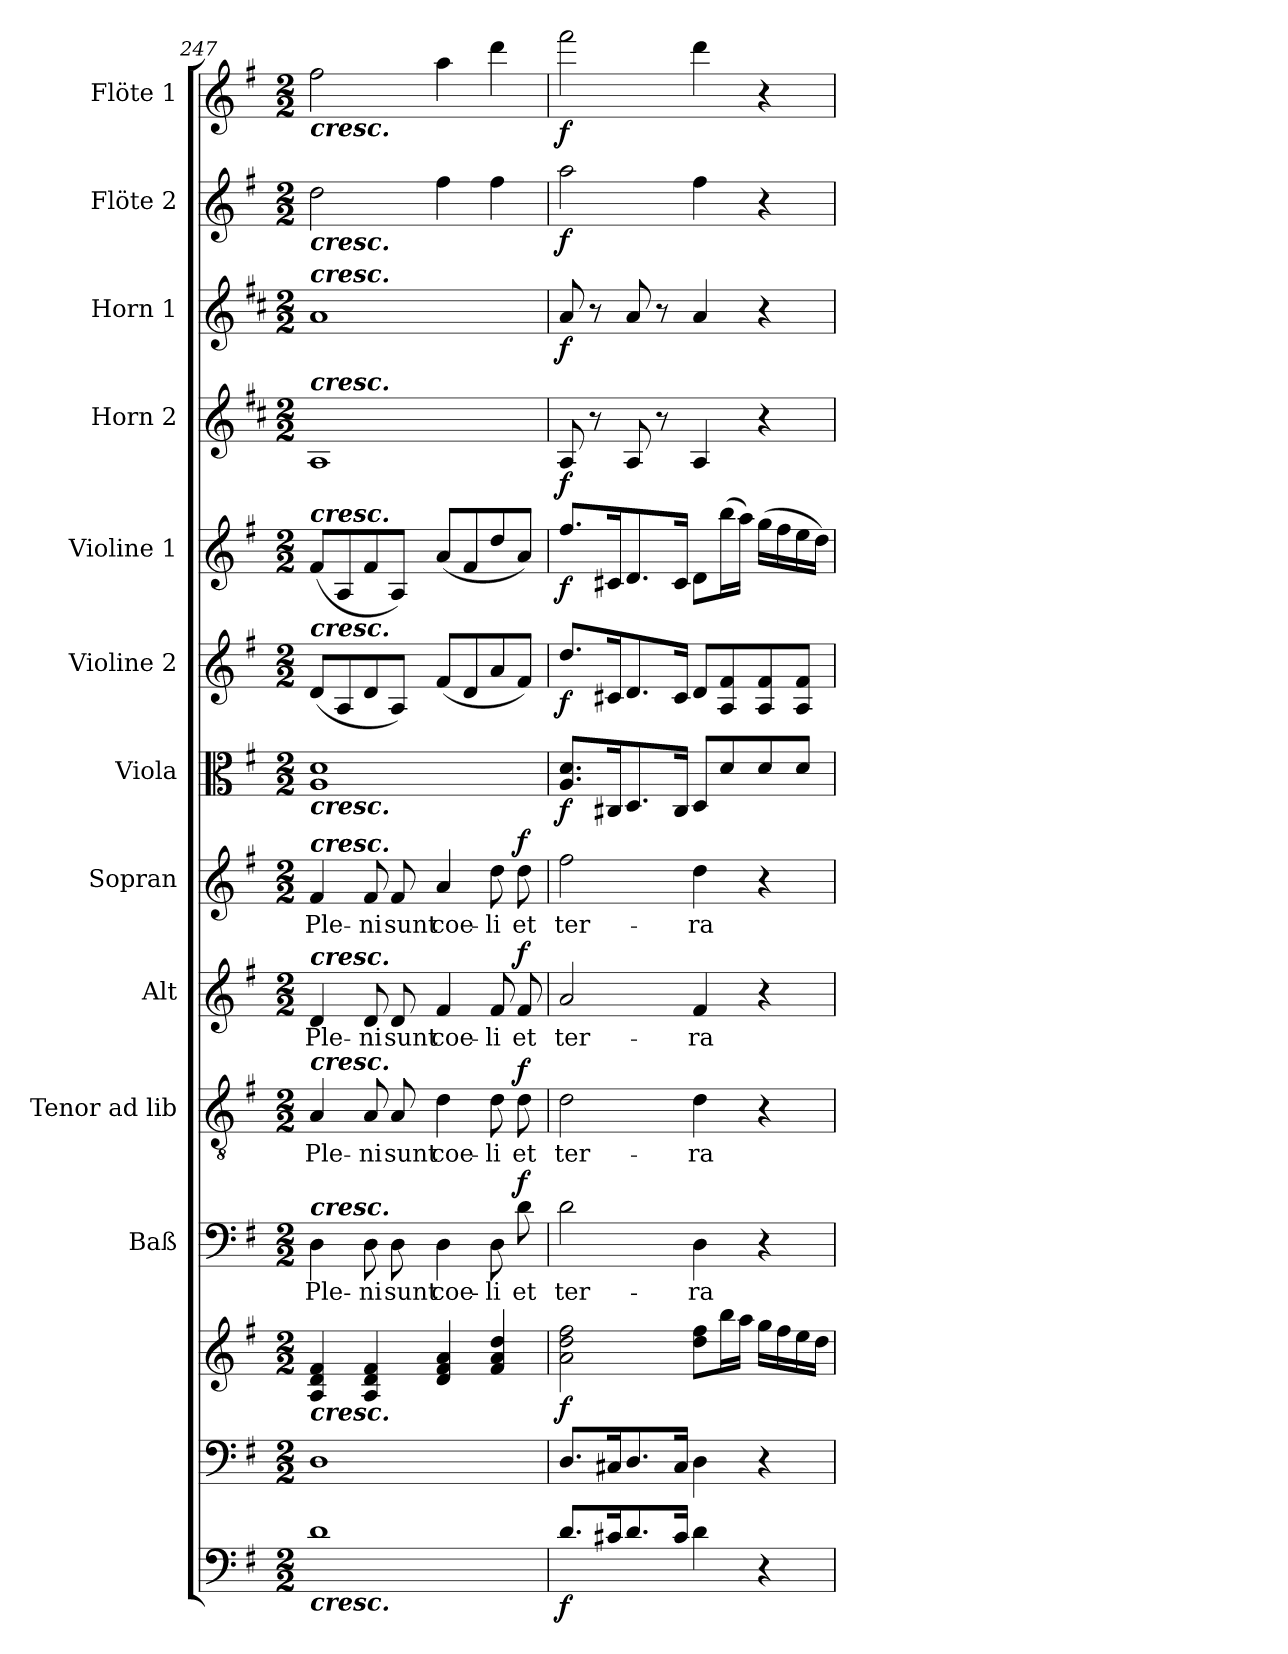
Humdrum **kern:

**kern	**dynam	**kern	**kern	**dynam	**kern	**text	**dynam	**kern	**text	**dynam	**kern	**text	**dynam	**kern	**text	**dynam	**kern	**dynam	**kern	**dynam	**kern	**dynam	**kern	**dynam	**kern	**dynam	**kern	**dynam	**kern	**dynam
*part13	*part13	*part12	*part12	*part12	*part11	*part11	*part11	*part10	*part10	*part10	*part9	*part9	*part9	*part8	*part8	*part8	*part7	*part7	*part6	*part6	*part5	*part5	*part4	*part4	*part3	*part3	*part2	*part2	*part1	*part1
*staff14	*staff14	*staff13	*staff12	*staff12/13	*staff11	*staff11	*staff11	*staff10	*staff10	*staff10	*staff9	*staff9	*staff9	*staff8	*staff8	*staff8	*staff7	*staff7	*staff6	*staff6	*staff5	*staff5	*staff4	*staff4	*staff3	*staff3	*staff2	*staff2	*staff1	*staff1
*	*	*	*	*	*I"Baß	*	*	*I"Tenor ad lib	*	*	*I"Alt	*	*	*I"Sopran	*	*	*I"Viola	*	*I"Violine 2	*	*I"Violine 1	*	*I"Horn 2	*	*I"Horn 1	*	*I"Flöte 2	*	*I"Flöte 1	*
*	*	*	*	*	*I'Baß	*	*	*I'Ten	*	*	*I'Alt	*	*	*I'Sop	*	*	*I'Vla.	*	*I'Vln. 2	*	*I'Vln. 1	*	*I'Hrn. 2	*	*I'Hrn. 1	*	*I'Fl. 2	*	*I'Fl. 1	*
*clefF4	*	*clefF4	*clefG2	*	*clefF4	*	*	*clefGv2	*	*	*clefG2	*	*	*clefG2	*	*	*clefC3	*	*clefG2	*	*clefG2	*	*clefG2	*	*clefG2	*	*clefG2	*	*clefG2	*
*ITrd7c12	*	*	*	*	*	*	*	*	*	*	*	*	*	*	*	*	*	*	*	*	*	*	*ITrd4c7	*	*ITrd4c7	*	*	*	*	*
*k[f#]	*	*k[f#]	*k[f#]	*	*k[f#]	*	*	*k[f#]	*	*	*k[f#]	*	*	*k[f#]	*	*	*k[f#]	*	*k[f#]	*	*k[f#]	*	*k[f#]	*	*k[f#]	*	*k[f#]	*	*k[f#]	*
*G:	*	*G:	*G:	*	*G:	*	*	*G:	*	*	*G:	*	*	*G:	*	*	*G:	*	*G:	*	*G:	*	*G:	*	*G:	*	*G:	*	*G:	*
*M2/2	*	*M2/2	*M2/2	*	*M2/2	*	*	*M2/2	*	*	*M2/2	*	*	*M2/2	*	*	*M2/2	*	*M2/2	*	*M2/2	*	*M2/2	*	*M2/2	*	*M2/2	*	*M2/2	*
=247	=247	=247	=247	=247	=247	=247	=247	=247	=247	=247	=247	=247	=247	=247	=247	=247	=247	=247	=247	=247	=247	=247	=247	=247	=247	=247	=247	=247	=247	=247
!	!	!	!	!	!	!	!	!	!	!	!	!	!	!	!	!	!	!	!	!	!	!	!	!	!	!	!	!	!LO:TX:b:Bi:t=cresc.	!
!	!	!	!	!	!	!	!	!	!	!	!	!	!	!	!	!	!	!	!	!	!	!	!	!	!	!	!LO:TX:b:Bi:t=cresc.	!	!	!
!	!	!	!	!	!	!	!	!	!	!	!	!	!	!	!	!	!	!	!	!	!	!	!	!	!LO:TX:a:Bi:t=cresc.	!	!	!	!	!
!	!	!	!	!	!	!	!	!	!	!	!	!	!	!	!	!	!	!	!	!	!	!	!LO:TX:a:Bi:t=cresc.	!	!	!	!	!	!	!
!	!	!	!	!	!	!	!	!	!	!	!	!	!	!	!	!	!	!	!	!	!LO:TX:a:Bi:t=cresc.	!	!	!	!	!	!	!	!	!
!	!	!	!	!	!	!	!	!	!	!	!	!	!	!	!	!	!	!	!LO:TX:a:Bi:t=cresc.	!	!	!	!	!	!	!	!	!	!	!
!	!	!	!	!	!	!	!	!	!	!	!	!	!	!	!	!	!LO:TX:b:Bi:t=cresc.	!	!	!	!	!	!	!	!	!	!	!	!	!
!	!	!	!	!	!	!	!	!	!	!	!	!	!	!LO:TX:a:Bi:t=cresc.	!	!	!	!	!	!	!	!	!	!	!	!	!	!	!	!
!	!	!	!	!	!	!	!	!	!	!	!LO:TX:a:Bi:t=cresc.	!	!	!	!	!	!	!	!	!	!	!	!	!	!	!	!	!	!	!
!	!	!	!	!	!	!	!	!LO:TX:a:Bi:t=cresc.	!	!	!	!	!	!	!	!	!	!	!	!	!	!	!	!	!	!	!	!	!	!
!	!	!	!	!	!LO:TX:a:Bi:t=cresc.	!	!	!	!	!	!	!	!	!	!	!	!	!	!	!	!	!	!	!	!	!	!	!	!	!
!	!	!	!LO:TX:b:Bi:t=cresc.	!	!	!	!	!	!	!	!	!	!	!	!	!	!	!	!	!	!	!	!	!	!	!	!	!	!	!
!LO:TX:b:Bi:t=cresc.	!	!	!	!	!	!	!	!	!	!	!	!	!	!	!	!	!	!	!	!	!	!	!	!	!	!	!	!	!	!
!	!	!	!	!	!	!LO:LY:b	!	!	!LO:LY:b	!	!	!LO:LY:b	!	!	!LO:LY:b	!	!	!	!	!	!	!	!	!	!	!	!	!	!	!
1D	.	1D	4A/ 4d/ 4f#/	.	4D\	Ple-	.	4A/	Ple-	.	4d/	Ple-	.	4f#/	Ple-	.	1A 1d	.	(<8d/L	.	(<8f#/L	.	1D	.	1d	.	2dd\	.	2ff#\	.
.	.	.	.	.	.	.	.	.	.	.	.	.	.	.	.	.	.	.	8A/	.	8A/	.	.	.	.	.	.	.	.	.
!	!	!	!	!	!	!LO:LY:b	!	!	!LO:LY:b	!	!	!LO:LY:b	!	!	!LO:LY:b	!	!	!	!	!	!	!	!	!	!	!	!	!	!	!
.	.	.	4A/ 4d/ 4f#/	.	8D\	-ni	.	8A/	-ni	.	8d/	-ni	.	8f#/	-ni	.	.	.	8d/	.	8f#/	.	.	.	.	.	.	.	.	.
!	!	!	!	!	!	!LO:LY:b	!	!	!LO:LY:b	!	!	!LO:LY:b	!	!	!LO:LY:b	!	!	!	!	!	!	!	!	!	!	!	!	!	!	!
.	.	.	.	.	8D\	sunt	.	8A/	sunt	.	8d/	sunt	.	8f#/	sunt	.	.	.	8A/J)	.	8A/J)	.	.	.	.	.	.	.	.	.
!	!	!	!	!	!	!LO:LY:b	!	!	!LO:LY:b	!	!	!LO:LY:b	!	!	!LO:LY:b	!	!	!	!	!	!	!	!	!	!	!	!	!	!	!
.	.	.	4d/ 4f#/ 4a/	.	4D\	coe-	.	4d\	coe-	.	4f#/	coe-	.	4a/	coe-	.	.	.	(<8f#/L	.	(<8a/L	.	.	.	.	.	4ff#\	.	4aa\	.
.	.	.	.	.	.	.	.	.	.	.	.	.	.	.	.	.	.	.	8d/	.	8f#/	.	.	.	.	.	.	.	.	.
!	!	!	!	!	!	!LO:LY:b	!	!	!LO:LY:b	!	!	!LO:LY:b	!	!	!LO:LY:b	!	!	!	!	!	!	!	!	!	!	!	!	!	!	!
.	.	.	4f#/ 4a/ 4dd/	.	8D\	-li	.	8d\	-li	.	8f#/	-li	.	8dd\	-li	.	.	.	8a/	.	8dd/	.	.	.	.	.	4ff#\	.	4ddd\	.
!	!	!	!	!	!	!LO:LY:b	!LO:DY:a	!	!LO:LY:b	!LO:DY:a	!	!LO:LY:b	!LO:DY:a	!	!LO:LY:b	!LO:DY:a	!	!	!	!	!	!	!	!	!	!	!	!	!	!
.	.	.	.	.	8d\	et	f	8d\	et	f	8f#/	et	f	8dd\	et	f	.	.	8f#/J)	.	8a/J)	.	.	.	.	.	.	.	.	.
=248	=248	=248	=248	=248	=248	=248	=248	=248	=248	=248	=248	=248	=248	=248	=248	=248	=248	=248	=248	=248	=248	=248	=248	=248	=248	=248	=248	=248	=248	=248
!	!LO:DY:b	!	!	!LO:DY:b	!	!LO:LY:b	!	!	!LO:LY:b	!	!	!LO:LY:b	!	!	!LO:LY:b	!	!	!LO:DY:b	!	!LO:DY:b	!	!LO:DY:b	!	!LO:DY:b	!	!LO:DY:b	!	!LO:DY:b	!	!LO:DY:b
8.D/L	f	8.D/L	2a\ 2dd\ 2ff#\	f	2d\	ter-	.	2d\	ter-	.	2a/	ter-	.	2ff#\	ter-	.	8.A/ 8.d/L	f	8.dd/L	f	8.ff#/L	f	8D/	f	8d/	f	2aa\	f	2fff#\	f
.	.	.	.	.	.	.	.	.	.	.	.	.	.	.	.	.	.	.	.	.	.	.	8r	.	8r	.	.	.	.	.
16C#X/k	.	16C#X/k	.	.	.	.	.	.	.	.	.	.	.	.	.	.	16C#X/k	.	16c#X/k	.	16c#X/k	.	.	.	.	.	.	.	.	.
8.D/	.	8.D/	.	.	.	.	.	.	.	.	.	.	.	.	.	.	8.D/	.	8.d/	.	8.d/	.	8D/	.	8d/	.	.	.	.	.
.	.	.	.	.	.	.	.	.	.	.	.	.	.	.	.	.	.	.	.	.	.	.	8r	.	8r	.	.	.	.	.
16C#/Jk	.	16C#/Jk	.	.	.	.	.	.	.	.	.	.	.	.	.	.	16C#/Jk	.	16c#/Jk	.	16c#/Jk	.	.	.	.	.	.	.	.	.
!	!	!	!	!	!	!LO:LY:b	!	!	!LO:LY:b	!	!	!LO:LY:b	!	!	!LO:LY:b	!	!	!	!	!	!	!	!	!	!	!	!	!	!	!
4D\	.	4D\	8dd\ 8ff#\L	.	4D\	-ra	.	4d\	-ra	.	4f#/	-ra	.	4dd\	-ra	.	8D/L	.	8d/L	.	8d\L	.	4D/	.	4d/	.	4ff#\	.	4ddd\	.
.	.	.	16bb\L	.	.	.	.	.	.	.	.	.	.	.	.	.	8d/	.	8A/ 8f#/	.	(>16bb\L	.	.	.	.	.	.	.	.	.
.	.	.	16aa\JJ	.	.	.	.	.	.	.	.	.	.	.	.	.	.	.	.	.	16aa\JJ)	.	.	.	.	.	.	.	.	.
4r	.	4r	16gg\LL	.	4r	.	.	4r	.	.	4r	.	.	4r	.	.	8d/	.	8A/ 8f#/	.	(>16gg\LL	.	4r	.	4r	.	4r	.	4r	.
.	.	.	16ff#\	.	.	.	.	.	.	.	.	.	.	.	.	.	.	.	.	.	16ff#\	.	.	.	.	.	.	.	.	.
.	.	.	16ee\	.	.	.	.	.	.	.	.	.	.	.	.	.	8d/J	.	8A/ 8f#/J	.	16ee\	.	.	.	.	.	.	.	.	.
.	.	.	16dd\JJ	.	.	.	.	.	.	.	.	.	.	.	.	.	.	.	.	.	16dd\JJ)	.	.	.	.	.	.	.	.	.
=	=	=	=	=	=	=	=	=	=	=	=	=	=	=	=	=	=	=	=	=	=	=	=	=	=	=	=	=	=	=
*-	*-	*-	*-	*-	*-	*-	*-	*-	*-	*-	*-	*-	*-	*-	*-	*-	*-	*-	*-	*-	*-	*-	*-	*-	*-	*-	*-	*-	*-	*-
